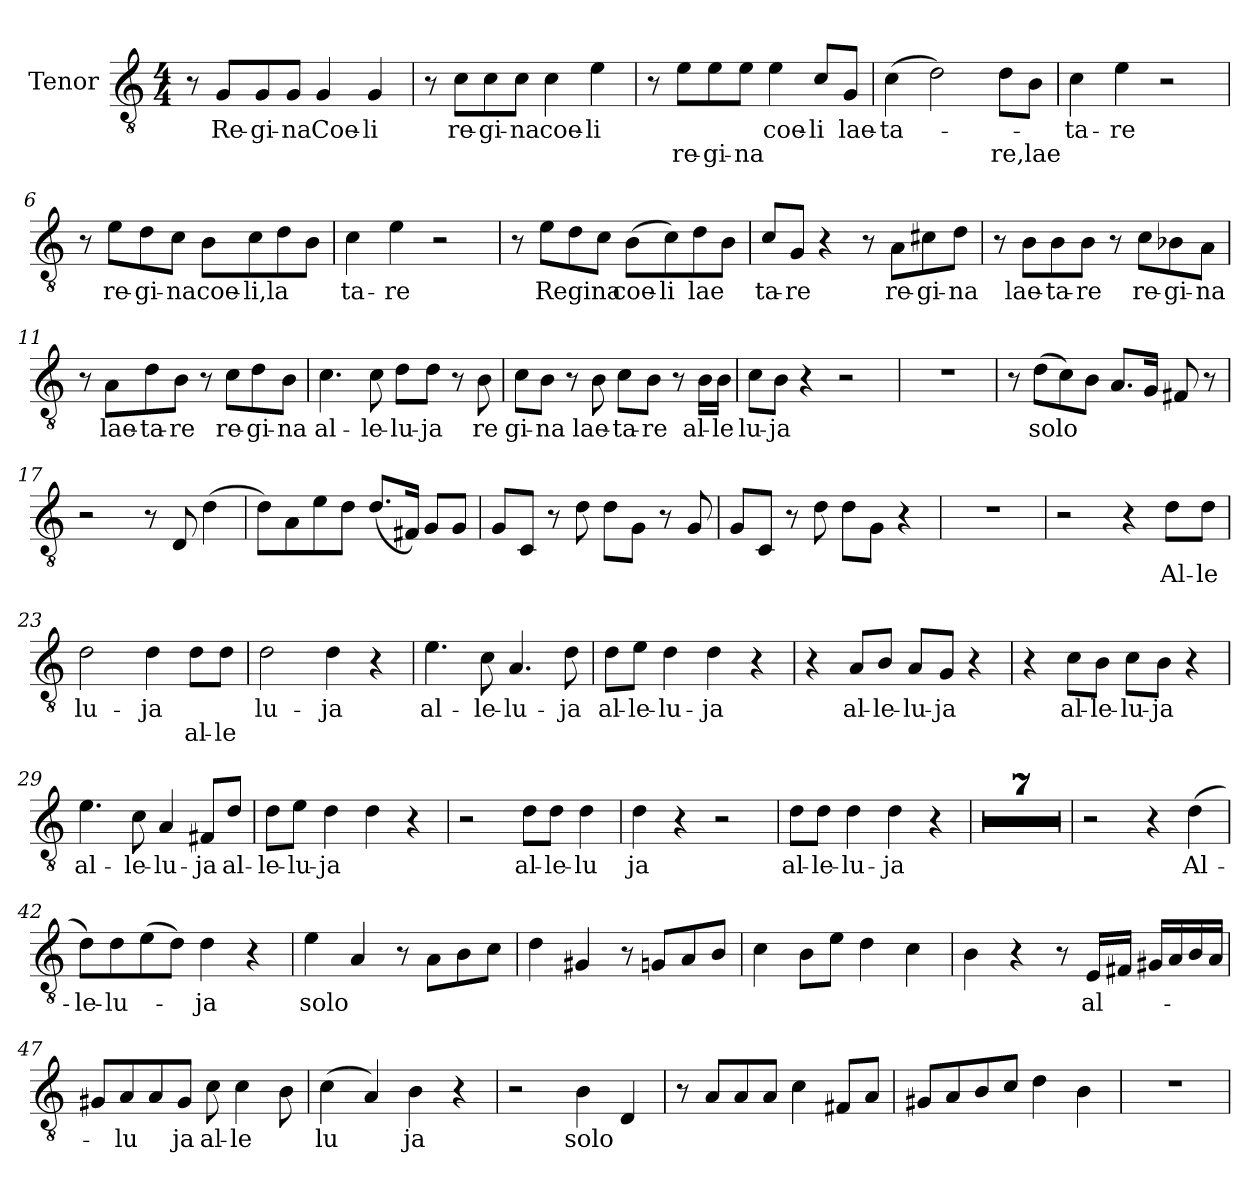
**kern	**text	**text
*part1	*part1	*part1
*staff1	*staff1	*staff1
*I"Tenor	*	*
*I'T.	*	*
*clefGv2	*	*
*k[]	*	*
*M4/4	*	*
=1	=1	=1
8r	.	.
!	!LO:LY:b	!
8G/L	Re-	.
!	!LO:LY:b	!
8G/	-gi-	.
!	!LO:LY:b	!
8G/J	-na	.
!	!LO:LY:b	!
4G/	Coe-	.
!	!LO:LY:b	!
4G/	-li	.
=2	=2	=2
8r	.	.
!	!LO:LY:b	!
8c\L	re-	.
!	!LO:LY:b	!
8c\	-gi-	.
!	!LO:LY:b	!
8c\J	-na	.
!	!LO:LY:b	!
4c\	coe-	.
!	!LO:LY:b	!
4e\	-li	.
=3	=3	=3
8r	.	.
!	!	!LO:LY:b
8e\L	.	re-
!	!	!LO:LY:b
8e\	.	-gi-
!	!	!LO:LY:b
8e\J	.	-na
!	!LO:LY:b	!
4e\	coe-	.
!	!LO:LY:b	!
8c/L	-li	.
!	!LO:LY:b	!
8G/J	lae-	.
=4	=4	=4
!	!LO:LY:b	!
(>4c\	-ta-	.
2d\)	.	.
!	!	!LO:LY:b
8d\L	.	re,lae
8B\J	.	.
=5	=5	=5
!	!LO:LY:b	!
4c\	ta-	.
!	!LO:LY:b	!
4e\	-re	.
2r	.	.
=6	=6	=6
8r	.	.
!	!LO:LY:b	!
8e\L	re-	.
!	!LO:LY:b	!
8d\	-gi-	.
!	!LO:LY:b	!
8c\J	-na	.
!	!LO:LY:b	!
8B\L	coe-	.
!	!LO:LY:b	!
8c\	-li,la	.
8d\	.	.
8B\J	.	.
!!LO:LB:g=z
=7	=7	=7
!	!LO:LY:b	!
4c\	ta-	.
!	!LO:LY:b	!
4e\	-re	.
2r	.	.
=8	=8	=8
8r	.	.
!	!LO:LY:b	!
8e\L	Regina	.
8d\	.	.
8c\J	.	.
!	!LO:LY:b	!
(>8B\L	coe-	.
!	!LO:LY:b	!
8c\)	-li	.
!	!LO:LY:b	!
8d\	lae	.
8B\J	.	.
=9	=9	=9
!	!LO:LY:b	!
8c/L	ta-	.
!	!LO:LY:b	!
8G/J	-re	.
4r	.	.
8r	.	.
!	!LO:LY:b	!
8A\L	re-	.
!	!LO:LY:b	!
8c#X\	-gi-	.
!	!LO:LY:b	!
8d\J	-na	.
=10	=10	=10
8r	.	.
!	!LO:LY:b	!
8B\L	lae-	.
!	!LO:LY:b	!
8B\	-ta-	.
!	!LO:LY:b	!
8B\J	-re	.
8r	.	.
!	!LO:LY:b	!
8c\L	re-	.
!	!LO:LY:b	!
8B-X\	-gi-	.
!	!LO:LY:b	!
8A\J	-na	.
=11	=11	=11
8r	.	.
!	!LO:LY:b	!
8A\L	lae-	.
!	!LO:LY:b	!
8d\	-ta-	.
!	!LO:LY:b	!
8B\J	-re	.
8r	.	.
!	!LO:LY:b	!
8c\L	re-	.
!	!LO:LY:b	!
8d\	-gi-	.
!	!LO:LY:b	!
8B\J	-na	.
!!LO:LB:g=z
=12	=12	=12
!	!LO:LY:b	!
4.c\	al-	.
!	!LO:LY:b	!
8c\	-le-	.
!	!LO:LY:b	!
8d\L	-lu-	.
!	!LO:LY:b	!
8d\J	-ja	.
8r	.	.
!	!LO:LY:b	!
8B\	re	.
=13	=13	=13
!	!LO:LY:b	!
8c\L	gi-	.
!	!LO:LY:b	!
8B\J	-na	.
8r	.	.
!	!LO:LY:b	!
8B\	lae-	.
!	!LO:LY:b	!
8c\L	-ta-	.
!	!LO:LY:b	!
8B\J	-re	.
8r	.	.
!	!LO:LY:b	!
16B\LL	al-	.
!	!LO:LY:b	!
16B\JJ	-le	.
=14	=14	=14
!	!LO:LY:b	!
8c\L	lu-	.
!	!LO:LY:b	!
8B\J	-ja	.
4r	.	.
2r	.	.
=15	=15	=15
1r	.	.
=16	=16	=16
8r	.	.
!	!LO:LY:b	!
(>8d\L	solo	.
8c\)	.	.
8B\J	.	.
8.A/L	.	.
16G/Jk	.	.
8F#X/	.	.
8r	.	.
=17	=17	=17
2r	.	.
8r	.	.
8D/	.	.
(>4d\	.	.
!!LO:LB:g=z
=18	=18	=18
8d\L)	.	.
8A\	.	.
8e\	.	.
8d\J	.	.
(<8.d/L	.	.
16F#X/Jk)	.	.
8G/L	.	.
8G/J	.	.
=19	=19	=19
8G/L	.	.
8C/J	.	.
8r	.	.
8d\	.	.
8d\L	.	.
8G\J	.	.
8r	.	.
8G/	.	.
=20	=20	=20
8G/L	.	.
8C/J	.	.
8r	.	.
8d\	.	.
8d\L	.	.
8G\J	.	.
4r	.	.
=21	=21	=21
1r	.	.
=22	=22	=22
2r	.	.
4r	.	.
!	!LO:LY:b	!
8d\L	Al-	.
!	!LO:LY:b	!
8d\J	-le	.
=23	=23	=23
!	!LO:LY:b	!
2d\	lu-	.
!	!LO:LY:b	!
4d\	-ja	.
!	!	!LO:LY:b
8d\L	.	al-
!	!	!LO:LY:b
8d\J	.	-le
=24	=24	=24
!	!LO:LY:b	!
2d\	lu-	.
!	!LO:LY:b	!
4d\	-ja	.
4r	.	.
!!LO:LB:g=z
=25	=25	=25
!	!LO:LY:b	!
4.e\	al-	.
!	!LO:LY:b	!
8c\	-le-	.
!	!LO:LY:b	!
4.A/	-lu-	.
!	!LO:LY:b	!
8d\	-ja	.
=26	=26	=26
!	!LO:LY:b	!
8d\L	al-	.
!	!LO:LY:b	!
8e\J	-le-	.
!	!LO:LY:b	!
4d\	-lu-	.
!	!LO:LY:b	!
4d\	-ja	.
4r	.	.
=27	=27	=27
4r	.	.
!	!LO:LY:b	!
8A/L	al-	.
!	!LO:LY:b	!
8B/J	-le-	.
!	!LO:LY:b	!
8A/L	-lu-	.
!	!LO:LY:b	!
8G/J	-ja	.
4r	.	.
=28	=28	=28
4r	.	.
!	!LO:LY:b	!
8c\L	al-	.
!	!LO:LY:b	!
8B\J	-le-	.
!	!LO:LY:b	!
8c\L	-lu-	.
!	!LO:LY:b	!
8B\J	-ja	.
4r	.	.
=29	=29	=29
!	!LO:LY:b	!
4.e\	al-	.
!	!LO:LY:b	!
8c\	-le-	.
!	!LO:LY:b	!
4A/	-lu-	.
!	!LO:LY:b	!
8F#X/L	-ja	.
!	!LO:LY:b	!
8d/J	al-	.
=30	=30	=30
!	!LO:LY:b	!
8d\L	-le-	.
!	!LO:LY:b	!
8e\J	-lu-	.
!	!LO:LY:b	!
4d\	-ja	.
4d\	.	.
4r	.	.
=31	=31	=31
2r	.	.
!	!LO:LY:b	!
8d\L	al-	.
!	!LO:LY:b	!
8d\J	-le-	.
!	!LO:LY:b	!
4d\	-lu	.
!!LO:LB:g=z
=32	=32	=32
!	!LO:LY:b	!
4d\	ja	.
4r	.	.
2r	.	.
=33	=33	=33
!	!LO:LY:b	!
8d\L	al-	.
!	!LO:LY:b	!
8d\J	-le-	.
!	!LO:LY:b	!
4d\	-lu-	.
!	!LO:LY:b	!
4d\	-ja	.
4r	.	.
=34	=34	=34
1r	.	.
=35	=35	=35
1r	.	.
=36	=36	=36
1r	.	.
=37	=37	=37
1r	.	.
=38	=38	=38
1r	.	.
=39	=39	=39
1r	.	.
=40	=40	=40
1r	.	.
=41	=41	=41
2r	.	.
4r	.	.
!	!LO:LY:b	!
(>4d\	Al-	.
=42	=42	=42
!	!LO:LY:b	!
8d\L)	-le-	.
!	!LO:LY:b	!
8d\	-lu-	.
(>8e\	.	.
8d\J)	.	.
!	!LO:LY:b	!
4d\	ja	.
4r	.	.
=43	=43	=43
!	!LO:LY:b	!
4e\	solo	.
4A/	.	.
8r	.	.
8A\L	.	.
8B\	.	.
8c\J	.	.
!!LO:LB:g=z
=44	=44	=44
4d\	.	.
4G#X/	.	.
8r	.	.
8Gn/L	.	.
8A/	.	.
8B/J	.	.
=45	=45	=45
4c\	.	.
8B\L	.	.
8e\J	.	.
4d\	.	.
4c\	.	.
=46	=46	=46
4B\	.	.
4r	.	.
8r	.	.
!	!LO:LY:b	!
16E/LL	al-	.
16F#X/JJ	.	.
16G#X/LL	.	.
16A/	.	.
16B/	.	.
16A/JJ	.	.
=47	=47	=47
8G#X/L	.	.
!	!LO:LY:b	!
8A/	lu	.
8A/	.	.
!	!LO:LY:b	!
8G#/J	ja	.
!	!LO:LY:b	!
8c\	al-	.
!	!LO:LY:b	!
4c\	-le	.
8B\	.	.
=48	=48	=48
!	!LO:LY:b	!
(>4c\	lu	.
4A/)	.	.
!	!LO:LY:b	!
4B\	ja	.
4r	.	.
=49	=49	=49
2r	.	.
!	!LO:LY:b	!
4B\	solo	.
4D/	.	.
!!LO:LB:g=z
=50	=50	=50
8r	.	.
8A/L	.	.
8A/	.	.
8A/J	.	.
4c\	.	.
8F#X/L	.	.
8A/J	.	.
=51	=51	=51
8G#X/L	.	.
8A/	.	.
8B/	.	.
8c/J	.	.
4d\	.	.
4B\	.	.
=52	=52	=52
1r	.	.
=	=	=
*-	*-	*-
